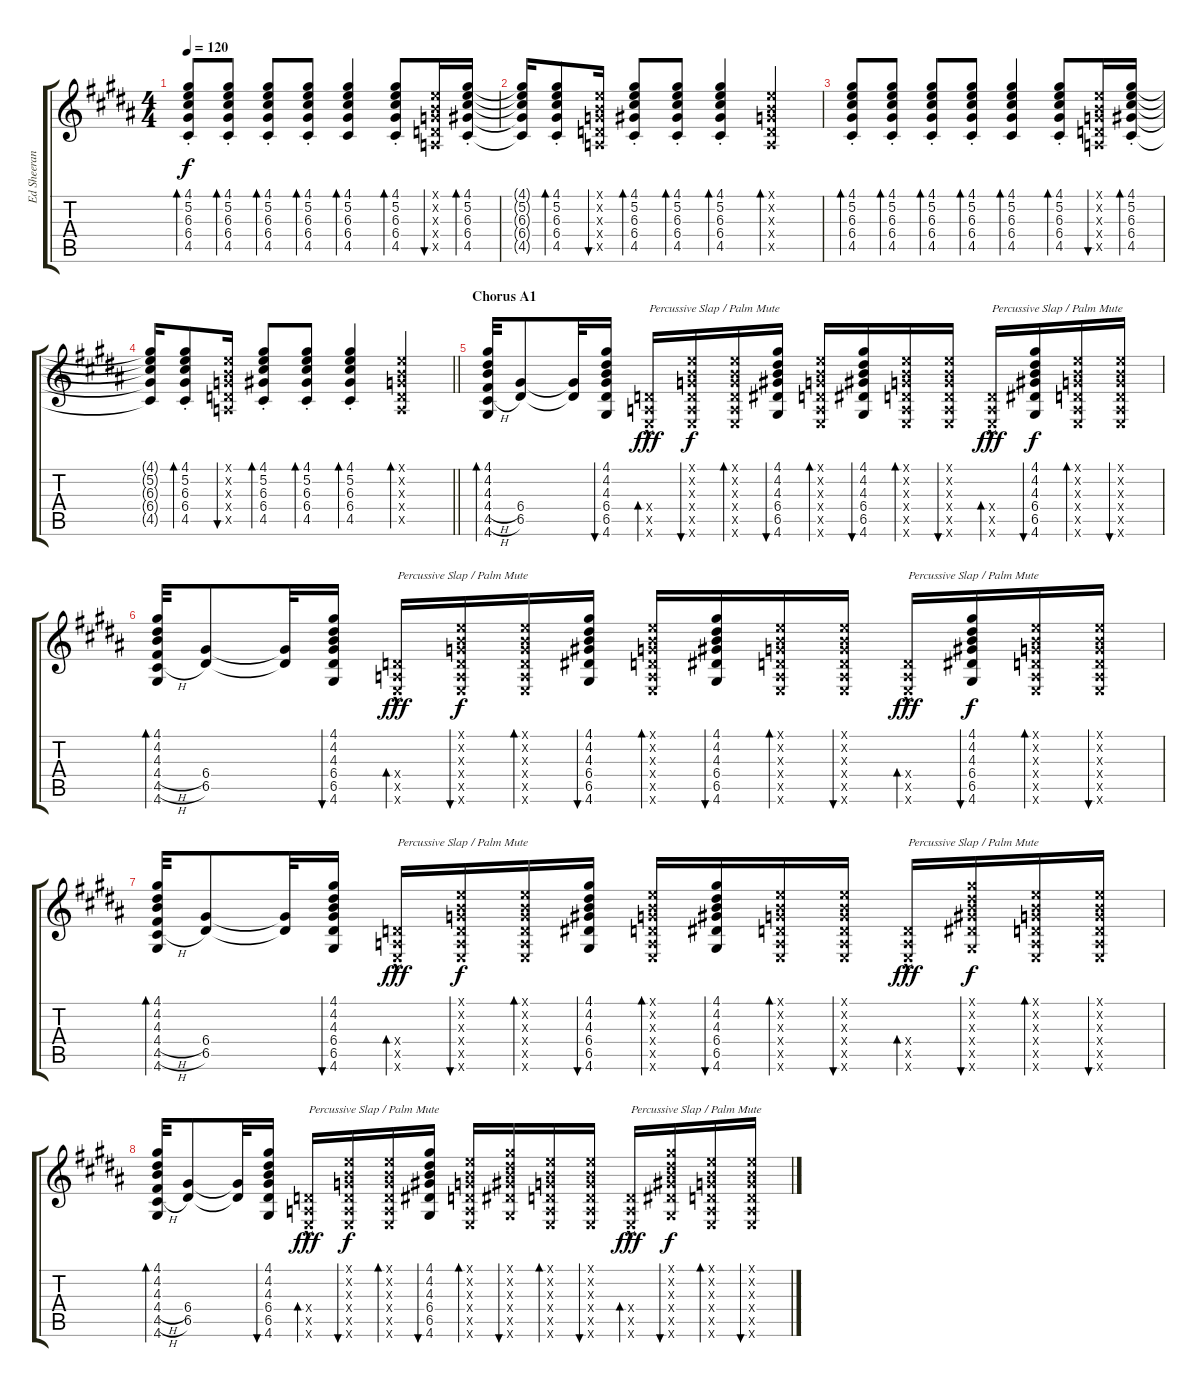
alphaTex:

\track ("Ed Sheeran Acoustic Guitar" "Ed Sheeran") {instrument acousticguitarsteel}
\staff {score tabs}
\tuning (E4 B3 G3 D3 A2 E2) {hide}
\ts (4 4)
\tempo 120
\clef g2
\ks g#minor
(4.1{st} 5.2{st} 6.3{st} 6.4{st} 4.5{st}).8{bd 30 dy f} (4.1{st} 5.2{st} 6.3{st} 6.4{st} 4.5{st}).8{bd 30} (4.1{st} 5.2{st} 6.3{st} 6.4{st} 4.5{st}).8{bd 30} (4.1{st} 5.2{st} 6.3{st} 6.4{st} 4.5{st}).8{bd 30} (4.1 5.2 6.3 6.4 4.5).4{bd 30} (4.1{st} 5.2{st} 6.3{st} 6.4{st} 4.5{st}).8{bd 30} (0.1{x} 0.2{x} 0.3{x} 0.4{x} 0.5{x}).16{bu 30} (4.1{st} 5.2{st} 6.3{st} 6.4{st} 4.5{st}).16{bd 30} |
(4.1{t} 5.2{t} 6.3{t} 6.4{t} 4.5{t}).16 (4.1{st} 5.2{st} 6.3{st} 6.4{st} 4.5{st}).8{bd 30} (0.1{x} 0.2{x} 0.3{x} 0.4{x} 0.5{x}).16{bu 30} (4.1{st} 5.2{st} 6.3{st} 6.4{st} 4.5{st}).8{bd 30} (4.1{st} 5.2{st} 6.3{st} 6.4{st} 4.5{st}).8{bd 30} (4.1{st} 5.2{st} 6.3{st} 6.4{st} 4.5{st}).4{bd 30} (0.1{x} 0.2{x} 0.3{x} 0.4{x} 0.5{x}).4{bd 30} |
(4.1{st} 5.2{st} 6.3{st} 6.4{st} 4.5{st}).8{bd 30} (4.1{st} 5.2{st} 6.3{st} 6.4{st} 4.5{st}).8{bd 30} (4.1{st} 5.2{st} 6.3{st} 6.4{st} 4.5{st}).8{bd 30} (4.1{st} 5.2{st} 6.3{st} 6.4{st} 4.5{st}).8{bd 30} (4.1 5.2 6.3 6.4 4.5).4{bd 30} (4.1{st} 5.2{st} 6.3{st} 6.4{st} 4.5{st}).8{bd 30} (0.1{x} 0.2{x} 0.3{x} 0.4{x} 0.5{x}).16{bu 30} (4.1{st} 5.2{st} 6.3{st} 6.4{st} 4.5{st}).16{bd 30} |
\barLineRight lightlight
(4.1{t} 5.2{t} 6.3{t} 6.4{t} 4.5{t}).16 (4.1{st} 5.2{st} 6.3{st} 6.4{st} 4.5{st}).8{bd 30} (0.1{x} 0.2{x} 0.3{x} 0.4{x} 0.5{x}).16{bu 30} (4.1{st} 5.2{st} 6.3{st} 6.4{st} 4.5{st}).8{bd 30} (4.1{st} 5.2{st} 6.3{st} 6.4{st} 4.5{st}).8{bd 30} (4.1{st} 5.2{st} 6.3{st} 6.4{st} 4.5{st}).4{bd 30} (0.1{x} 0.2{x} 0.3{x} 0.4{x} 0.5{x}).4{bd 30} |
\section ("" "Chorus A1")
(4.1 4.2 4.3 4.4{h} 4.5{h} 4.6).32{bd 30} (6.4 6.5).8 (6.4{t} 6.5{t}).32 (4.1 4.2 4.3 6.4 6.5 4.6).16{bu 30} (0.4{hac x} 0.5{hac x} 0.6{hac x}).16{bd 30 txt "Percussive Slap / Palm Mute" dy fff} (0.1{x} 0.2{x} 0.3{x} 0.4{x} 0.5{x} 0.6{x}).16{bu 30 dy f} (0.1{x} 0.2{x} 0.3{x} 0.4{x} 0.5{x} 0.6{x}).16{bd 30} (4.1 4.2 4.3 6.4 6.5 4.6).16{bu 30} (0.1{x} 0.2{x} 0.3{x} 0.4{x} 0.5{x} 0.6{x}).16{bd 30} (4.1 4.2 4.3 6.4 6.5 4.6).16{bu 30} (0.1{x} 0.2{x} 0.3{x} 0.4{x} 0.5{x} 0.6{x}).16{bd 30} (0.1{x} 0.2{x} 0.3{x} 0.4{x} 0.5{x} 0.6{x}).16{bu 30} (0.4{hac x} 0.5{hac x} 0.6{hac x}).16{bd 30 txt "Percussive Slap / Palm Mute" dy fff} (4.1 4.2 4.3 6.4 6.5 4.6).16{bu 30 dy f} (0.1{x} 0.2{x} 0.3{x} 0.4{x} 0.5{x} 0.6{x}).16{bd 30} (0.1{x} 0.2{x} 0.3{x} 0.4{x} 0.5{x} 0.6{x}).16{bu 30} |
(4.1 4.2 4.3 4.4{h} 4.5{h} 4.6).32{bd 30} (6.4 6.5).8 (6.4{t} 6.5{t}).32 (4.1 4.2 4.3 6.4 6.5 4.6).16{bu 30} (0.4{hac x} 0.5{hac x} 0.6{hac x}).16{bd 30 txt "Percussive Slap / Palm Mute" dy fff} (0.1{x} 0.2{x} 0.3{x} 0.4{x} 0.5{x} 0.6{x}).16{bu 30 dy f} (0.1{x} 0.2{x} 0.3{x} 0.4{x} 0.5{x} 0.6{x}).16{bd 30} (4.1 4.2 4.3 6.4 6.5 4.6).16{bu 30} (0.1{x} 0.2{x} 0.3{x} 0.4{x} 0.5{x} 0.6{x}).16{bd 30} (4.1 4.2 4.3 6.4 6.5 4.6).16{bu 30} (0.1{x} 0.2{x} 0.3{x} 0.4{x} 0.5{x} 0.6{x}).16{bd 30} (0.1{x} 0.2{x} 0.3{x} 0.4{x} 0.5{x} 0.6{x}).16{bu 30} (0.4{hac x} 0.5{hac x} 0.6{hac x}).16{bd 30 txt "Percussive Slap / Palm Mute" dy fff} (4.1 4.2 4.3 6.4 6.5 4.6).16{bu 30 dy f} (0.1{x} 0.2{x} 0.3{x} 0.4{x} 0.5{x} 0.6{x}).16{bd 30} (0.1{x} 0.2{x} 0.3{x} 0.4{x} 0.5{x} 0.6{x}).16{bu 30} |
(4.1 4.2 4.3 4.4{h} 4.5{h} 4.6).32{bd 30} (6.4 6.5).8 (6.4{t} 6.5{t}).32 (4.1 4.2 4.3 6.4 6.5 4.6).16{bu 30} (0.4{hac x} 0.5{hac x} 0.6{hac x}).16{bd 30 txt "Percussive Slap / Palm Mute" dy fff} (0.1{x} 0.2{x} 0.3{x} 0.4{x} 0.5{x} 0.6{x}).16{bu 30 dy f} (0.1{x} 0.2{x} 0.3{x} 0.4{x} 0.5{x} 0.6{x}).16{bd 30} (4.1 4.2 4.3 6.4 6.5 4.6).16{bu 30} (0.1{x} 0.2{x} 0.3{x} 0.4{x} 0.5{x} 0.6{x}).16{bd 30} (4.1 4.2 4.3 6.4 6.5 4.6).16{bu 30} (0.1{x} 0.2{x} 0.3{x} 0.4{x} 0.5{x} 0.6{x}).16{bd 30} (0.1{x} 0.2{x} 0.3{x} 0.4{x} 0.5{x} 0.6{x}).16{bu 30} (0.4{hac x} 0.5{hac x} 0.6{hac x}).16{bd 30 txt "Percussive Slap / Palm Mute" dy fff} (4.1{x} 4.2{x} 4.3{x} 6.4{x} 6.5{x} 4.6{x}).16{bu 30 dy f} (0.1{x} 0.2{x} 0.3{x} 0.4{x} 0.5{x} 0.6{x}).16{bd 30} (0.1{x} 0.2{x} 0.3{x} 0.4{x} 0.5{x} 0.6{x}).16{bu 30} |
(4.1 4.2 4.3 4.4{h} 4.5{h} 4.6).32{bd 30} (6.4 6.5).8 (6.4{t} 6.5{t}).32 (4.1 4.2 4.3 6.4 6.5 4.6).16{bu 30} (0.4{hac x} 0.5{hac x} 0.6{hac x}).16{bd 30 txt "Percussive Slap / Palm Mute" dy fff} (0.1{x} 0.2{x} 0.3{x} 0.4{x} 0.5{x} 0.6{x}).16{bu 30 dy f} (0.1{x} 0.2{x} 0.3{x} 0.4{x} 0.5{x} 0.6{x}).16{bd 30} (4.1 4.2 4.3 6.4 6.5 4.6).16{bu 30} (0.1{x} 0.2{x} 0.3{x} 0.4{x} 0.5{x} 0.6{x}).16{bd 30} (4.1{x} 4.2{x} 4.3{x} 6.4{x} 6.5{x} 4.6{x}).16{bu 30} (0.1{x} 0.2{x} 0.3{x} 0.4{x} 0.5{x} 0.6{x}).16{bd 30} (0.1{x} 0.2{x} 0.3{x} 0.4{x} 0.5{x} 0.6{x}).16{bu 30} (0.4{hac x} 0.5{hac x} 0.6{hac x}).16{bd 30 txt "Percussive Slap / Palm Mute" dy fff} (4.1{x} 4.2{x} 4.3{x} 6.4{x} 6.5{x} 4.6{x}).16{bu 30 dy f} (0.1{x} 0.2{x} 0.3{x} 0.4{x} 0.5{x} 0.6{x}).16{bd 30} (0.1{x} 0.2{x} 0.3{x} 0.4{x} 0.5{x} 0.6{x}).16{bu 30}
